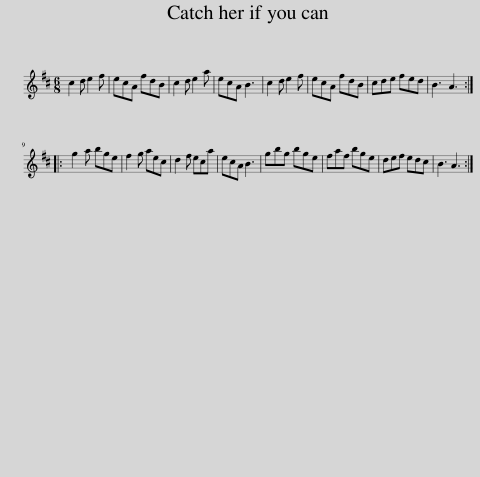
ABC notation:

X:1
L:1/8
M:6/8
I:linebreak $
K:D
V:1 treble
V:1
 c2 d e2 f | ecA fdB | c2 d e2 a | ecA B3 | c2 d e2 f | %5
 ecA fdB | cde fed | B3 A3 ::$ g2 a bge | f2 g aec | %10
 d2 f eca | ecA B3 | gbg bge | faf bge | def edc | %15
 B3 A3 :| %16
